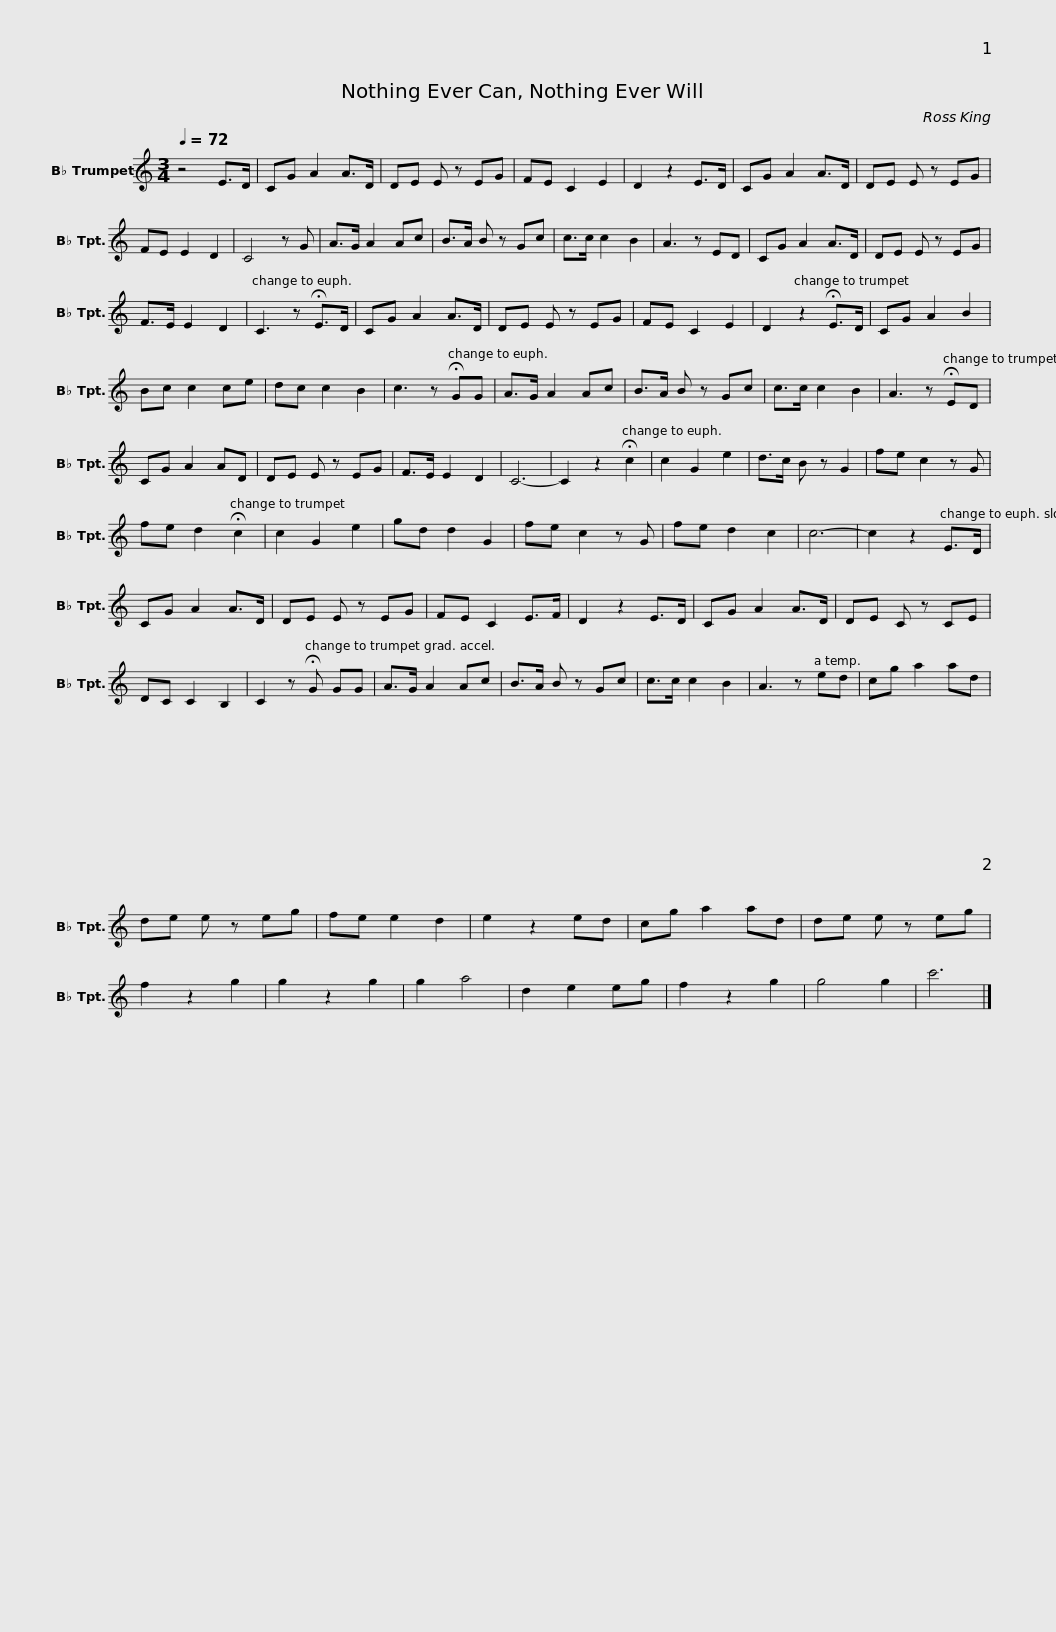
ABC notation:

X:1
L:1/8
Q:1/4=72
M:3/4
I:linebreak $
K:none
V:1 treble transpose=-2
V:1
[K:C] z4 E>D | CG A2 A>D | DE E z EG | FE C2 E2 | D2 z2 E>D | %5
 CG A2 A>D | DE E z EG | FE E2 D2 | C4 z G |$ A>G A2 Ac | %10
 B>A B z Gc | c>c c2 B2 | A3 z ED | CG A2 A>D | DE E z EG | %15
[K:C] F>E E2 D2 |[K:C] C3 z !fermata!E>D |$[K:C] CG A2 A>D | DE E z EG | FE C2 E2 | %20
 D2 z2 !fermata!E>D | CG A2 B2 | Bc c2 ce | dc c2 B2 | c3 z !fermata!GG | %25
 A>G A2 Ac |$ B>A B z Gc | c>c c2 B2 | A3 z !fermata!ED | CG A2 AD | %30
 DE E z EG | F>E E2 D2 | C6- | C2 z2 !fermata!c2 | c2 G2 e2 | %35
 d>c B z G2 |$ fe c2 z G | fe d2 !fermata!c2 | c2 G2 e2 | gd d2 G2 | %40
 fe c2 z G | fe d2 c2 | c6- | c2 z2 E>D | CG A2 A>D | %45
 DE E z EG |$ FE C2 E>F | D2 z2 E>D | CG A2 A>D | DE C z CE | %50
 DC C2 B,2 | C2 z !fermata!G GG | A>G A2 Ac | B>A B z Gc |$ c>c c2 B2 | %55
 A3 z ed | cg a2 ad | de e z eg | fe e2 d2 | e2 z2 ed | %60
 cg a2 ad | de e z eg | f2 z2 g2 | g2 z2 g2 |$ g2 a4 | %65
 d2 e2 eg | f2 z2 g2 | g4 g2 | c'6 |] %69
